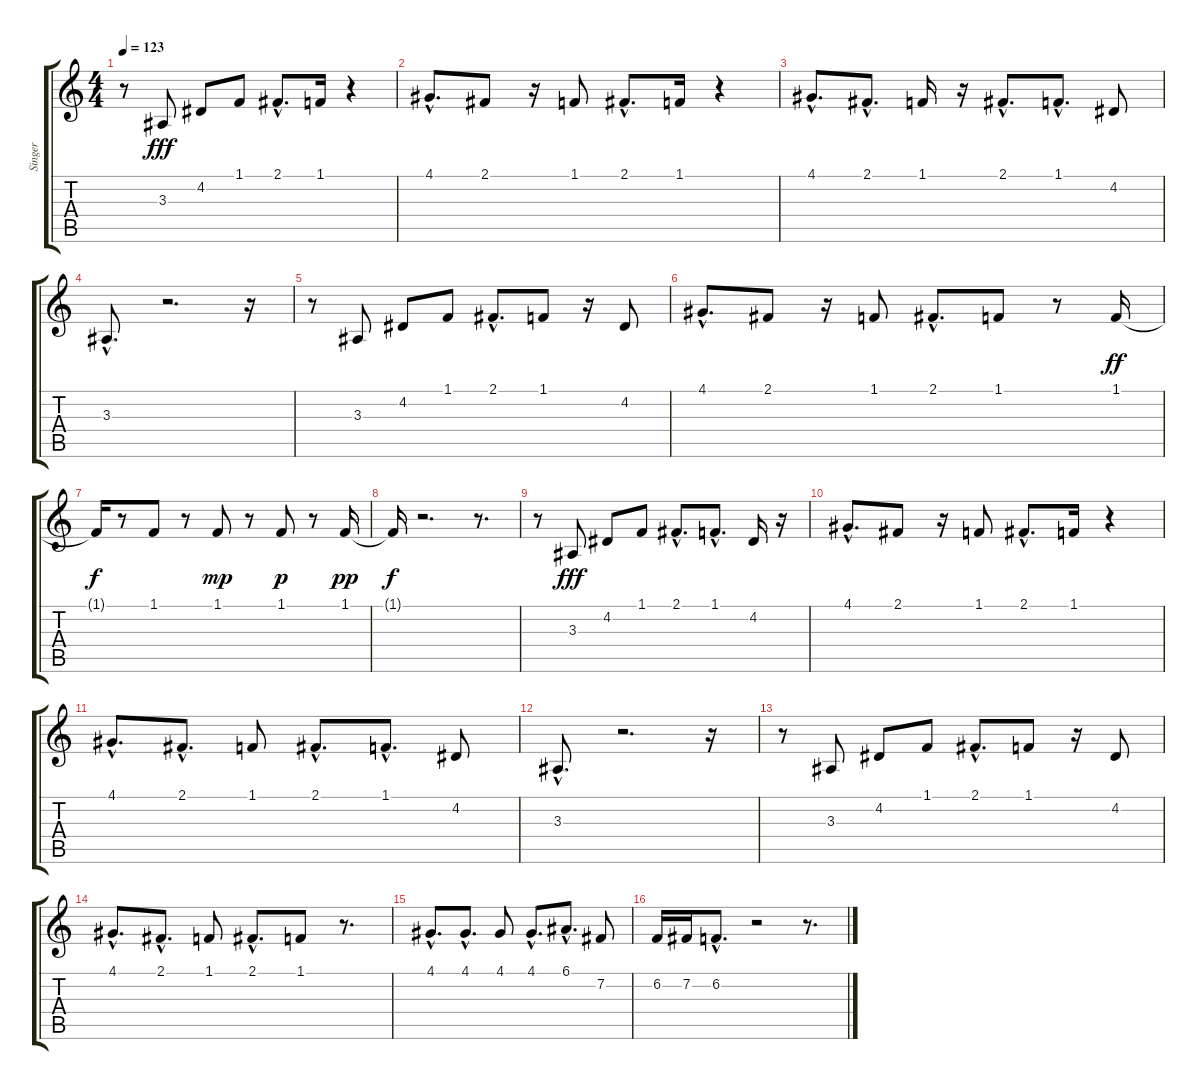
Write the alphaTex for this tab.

\track ("Singer" "Singer") {instrument panflute}
\staff {score tabs}
\tuning (E4 B3 G3 D3 A2 E2) {hide}
\ts (4 4)
\tempo 123
\clef g2
\ks c
r.8{dy fff} 3.3.8 4.2.8 1.1.8 2.1{hac}.8{d} 1.1.16 r.4 |
4.1{hac}.8{d} 2.1.8 r.16 1.1.8 2.1{hac}.8{d} 1.1.16 r.4 |
4.1{hac}.8{d} 2.1{hac}.8{d} 1.1.16 r.16 2.1{hac}.8{d} 1.1{hac}.8{d} 4.2.8 |
3.3{hac}.8{d} r.2{d} r.16 |
r.8 3.3.8 4.2.8 1.1.8 2.1{hac}.8{d} 1.1.8 r.16 4.2.8 |
4.1{hac}.8{d} 2.1.8 r.16 1.1.8 2.1{hac}.8{d} 1.1.8 r.8 1.1.16{dy ff} |
1.1{t}.16{dy f} r.8 1.1.8 r.8 1.1.8{dy mp} r.8 1.1.8{dy p} r.8 1.1.16{dy pp} |
1.1{t}.16{dy f} r.2{d} r.8{d} |
r.8 3.3.8{dy fff} 4.2.8 1.1.8 2.1{hac}.8{d} 1.1{hac}.8{d} 4.2.16 r.16 |
4.1{hac}.8{d} 2.1.8 r.16 1.1.8 2.1{hac}.8{d} 1.1.16 r.4 |
4.1{hac}.8{d} 2.1{hac}.8{d} 1.1.8 2.1{hac}.8{d} 1.1{hac}.8{d} 4.2.8 |
3.3{hac}.8{d} r.2{d} r.16 |
r.8 3.3.8 4.2.8 1.1.8 2.1{hac}.8{d} 1.1.8 r.16 4.2.8 |
4.1{hac}.8{d} 2.1{hac}.8{d} 1.1.8 2.1{hac}.8{d} 1.1.8 r.8{d} |
4.1{hac}.8{d} 4.1{hac}.8{d} 4.1.8 4.1{hac}.8{d} 6.1{hac}.8{d} 7.2.8 |
6.2.16 7.2.16 6.2{hac}.8{d} r.2 r.8{d}
